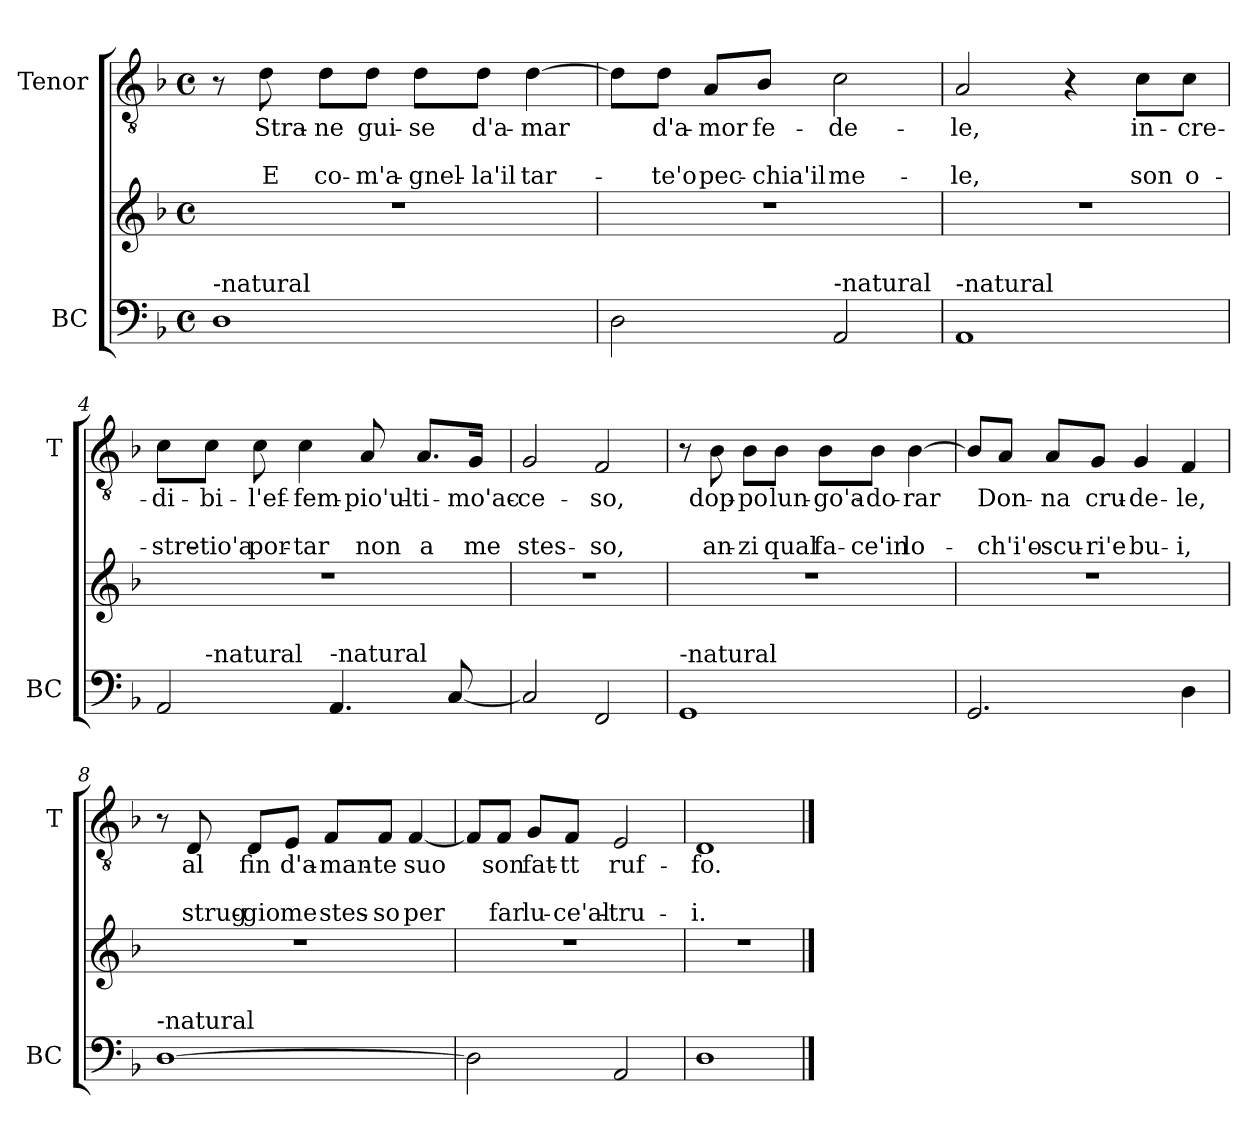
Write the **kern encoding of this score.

**kern	**kern	**kern	**text	**text	**text
*part2	*part2	*part1	*part1	*part1	*part1
*staff3	*staff2	*staff1	*staff1	*staff1	*staff1
*I"BC	*	*I"Tenor	*	*	*
*I'BC	*	*I'T	*	*	*
*clefF4	*clefG2	*clefGv2	*	*	*
*k[b-]	*k[b-]	*k[b-]	*	*	*
*F:	*F:	*F:	*	*	*
*M4/4	*M4/4	*M4/4	*	*	*
*met(c)	*met(c)	*met(c)	*	*	*
=1	=1	=1	=1	=1	=1
!LO:TX:a:t=-natural	!	!	!	!	!
1D	1r	8r	.	.	.
!	!	!	!LO:LY:b	!	!LO:LY:b
.	.	8d\	Stra-	.	E
!	!	!	!LO:LY:b	!	!LO:LY:b
.	.	8d\L	-ne	.	co-
!	!	!	!LO:LY:b	!	!LO:LY:b
.	.	8d\J	gui-	.	-m'a-
!	!	!	!LO:LY:b	!	!LO:LY:b
.	.	8d\L	-se	.	-gnel-
!	!	!	!LO:LY:b	!	!LO:LY:b
.	.	8d\J	d'a-	.	-la'il
!	!	!	!LO:LY:b	!	!LO:LY:b
.	.	[4d\	-mar	.	tar-
=2	=2	=2	=2	=2	=2
2D\	1r	8d\L]	.	.	.
!	!	!	!LO:LY:b	!	!LO:LY:b
.	.	8d\J	d'a-	.	-te'o
!	!	!	!LO:LY:b	!	!LO:LY:b
.	.	8A/L	-mor	.	pec-
!	!	!	!LO:LY:b	!	!LO:LY:b
.	.	8B-/J	fe-	.	-chia'il
!LO:TX:a:t=-natural	!	!	!	!	!
!	!	!	!LO:LY:b	!	!LO:LY:b
2AA/	.	2c\	-de-	.	me-
=3	=3	=3	=3	=3	=3
!LO:TX:a:t=-natural	!	!	!	!	!
!	!	!	!LO:LY:b	!	!LO:LY:b
1AA	1r	2A/	-le,	.	-le,
.	.	4r	.	.	.
!	!	!	!LO:LY:b	!	!LO:LY:b
.	.	8c\L	in-	.	son
!	!	!	!LO:LY:b	!	!LO:LY:b
.	.	8c\J	-cre-	.	o-
!!LO:LB:g=z
=4	=4	=4	=4	=4	=4
!	!	!	!LO:LY:b	!	!LO:LY:b
*^	*	*	*	*	*
2AA/	8ryy	1r	8c\L	-di-	.	-stre-
!	!LO:TX:a:t=-natural	!	!	!	!	!
!	!	!	!	!LO:LY:b	!	!LO:LY:b
.	2..ryy	.	8c\J	-bi-	.	-tio'a
!	!	!	!	!LO:LY:b	!	!LO:LY:b
.	.	.	8c\	-l'ef-	.	por-
!	!	!	!	!LO:LY:b	!	!LO:LY:b
.	.	.	4c\	-fem-	.	-tar
!LO:TX:a:t=-natural	!	!	!	!	!	!
4.AA/	.	.	.	.	.	.
!	!	!	!	!LO:LY:b	!	!LO:LY:b
.	.	.	8A/	-pio'ul-	.	non
!	!	!	!	!LO:LY:b	!	!LO:LY:b
.	.	.	8.A/L	-ti-	.	a
[8C/	.	.	.	.	.	.
!	!	!	!	!LO:LY:b	!	!LO:LY:b
.	.	.	16G/Jk	-mo'ac-	.	me
=5	=5	=5	=5	=5	=5	=5
!	!	!	!	!LO:LY:b	!	!LO:LY:b
*v	*v	*	*	*	*	*
2C/]	1r	2G/	-ce-	.	stes-
!	!	!	!LO:LY:b	!	!LO:LY:b
2FF/	.	2F/	-so,	.	-so,
=6	=6	=6	=6	=6	=6
!LO:TX:a:t=-natural	!	!	!	!	!
1GG	1r	8r	.	.	.
!	!	!	!LO:LY:b	!	!LO:LY:b
.	.	8B-\	dop-	.	an-
!	!	!	!LO:LY:b	!	!LO:LY:b
.	.	8B-\L	-po	.	-zi
!	!	!	!LO:LY:b	!	!LO:LY:b
.	.	8B-\J	lun-	.	qual
!	!	!	!LO:LY:b	!	!LO:LY:b
.	.	8B-\L	-go'a-	.	fa-
!	!	!	!LO:LY:b	!	!LO:LY:b
.	.	8B-\J	-do-	.	-ce'in
!	!	!	!LO:LY:b	!	!LO:LY:b
.	.	[4B-\	-rar	.	lo-
=7	=7	=7	=7	=7	=7
2.GG/	1r	8B-/L]	.	.	.
!	!	!	!LO:LY:b	!	!LO:LY:b
.	.	8A/J	Don-	.	-ch'i'o-
!	!	!	!LO:LY:b	!	!LO:LY:b
.	.	8A/L	-na	.	-scu-
!	!	!	!LO:LY:b	!	!LO:LY:b
.	.	8G/J	cru-	.	-ri'e
!	!	!	!LO:LY:b	!	!LO:LY:b
.	.	4G/	-de-	.	bu-
!	!	!	!LO:LY:b	!	!LO:LY:b
4D\	.	4F/	-le,	.	-i,
!!LO:LB:g=z
=8	=8	=8	=8	=8	=8
!LO:TX:a:t=-natural	!	!	!	!	!
[1D	1r	8r	.	.	.
!	!	!	!LO:LY:b	!	!LO:LY:b
.	.	8D/	al	.	strug-
!	!	!	!LO:LY:b	!	!LO:LY:b
.	.	8D/L	fin	.	-gio
!	!	!	!LO:LY:b	!	!LO:LY:b
.	.	8E/J	d'a-	.	me
!	!	!	!LO:LY:b	!	!LO:LY:b
.	.	8F/L	-man-	.	stes-
!	!	!	!LO:LY:b	!	!LO:LY:b
.	.	8F/J	-te	.	-so
!	!	!	!LO:LY:b	!	!LO:LY:b
.	.	[4F/	suo	.	per
=9	=9	=9	=9	=9	=9
2D\]	1r	8F/L]	.	.	.
!	!	!	!LO:LY:b	!	!LO:LY:b
.	.	8F/J	son	.	far
!	!	!	!LO:LY:b	!	!LO:LY:b
.	.	8G/L	fat-	.	lu-
!	!	!	!LO:LY:b	!	!LO:LY:b
.	.	8F/J	-tt	.	-ce'al-
!	!	!	!LO:LY:b	!	!LO:LY:b
2AA/	.	2E/	ruf-	.	-tru-
=10	=10	=10	=10	=10	=10
!	!	!	!LO:LY:b	!	!LO:LY:b
1D	1r	1D	-fo.	.	-i.
==	==	==	==	==	==
*-	*-	*-	*-	*-	*-
